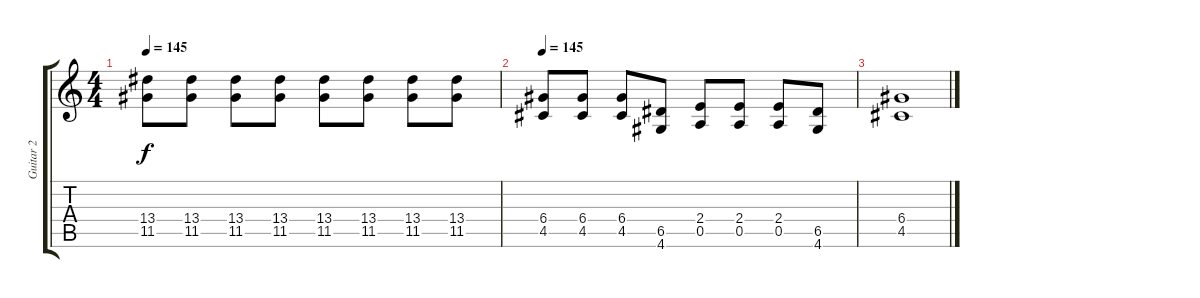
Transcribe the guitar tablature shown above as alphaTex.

\track ("Guitar 2" "Guitar 2") {instrument distortionguitar}
\staff {score tabs}
\tuning (E4 B3 G3 D3 A2 E2) {hide}
\ts (4 4)
\tempo 145
\clef g2
\ks c
(13.4 11.5).8{dy f} (13.4 11.5).8 (13.4 11.5).8 (13.4 11.5).8 (13.4 11.5).8 (13.4 11.5).8 (13.4 11.5).8 (13.4 11.5).8 |
\tempo 145
(6.4 4.5).8 (6.4 4.5).8 (6.4 4.5).8 (6.5 4.6).8 (2.4 0.5).8 (2.4 0.5).8 (2.4 0.5).8 (6.5 4.6).8 |
(6.4 4.5).1
